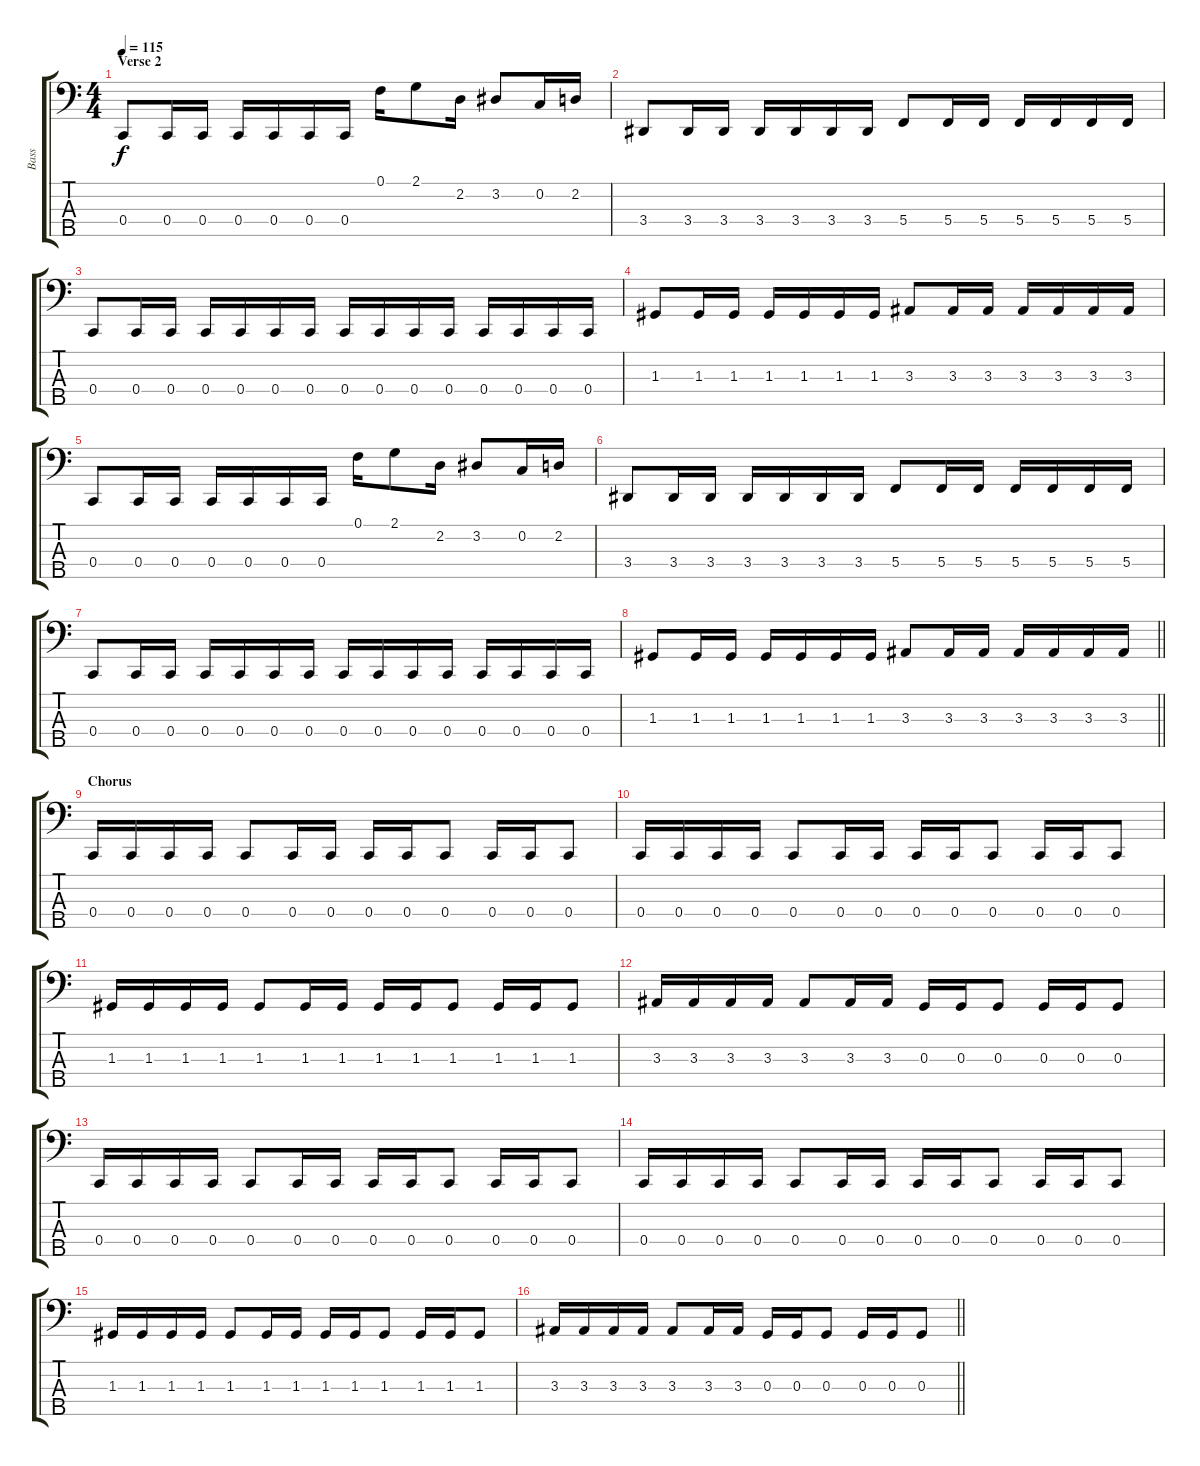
\track ("Bass" "Bass") {instrument electricbasspick}
\staff {score tabs}
\tuning (F2 C2 G1 C1 A0) {hide}
\ts (4 4)
\section ("" "Verse 2")
\tempo 115
\clef f4
\ks c
0.4.8{dy f} 0.4.16 0.4.16 0.4.16 0.4.16 0.4.16 0.4.16 0.1.16 2.1.8 2.2.16 3.2.8 0.2.16 2.2.16 |
3.4.8 3.4.16 3.4.16 3.4.16 3.4.16 3.4.16 3.4.16 5.4.8 5.4.16 5.4.16 5.4.16 5.4.16 5.4.16 5.4.16 |
0.4.8 0.4.16 0.4.16 0.4.16 0.4.16 0.4.16 0.4.16 0.4.16 0.4.16 0.4.16 0.4.16 0.4.16 0.4.16 0.4.16 0.4.16 |
1.3.8 1.3.16 1.3.16 1.3.16 1.3.16 1.3.16 1.3.16 3.3.8 3.3.16 3.3.16 3.3.16 3.3.16 3.3.16 3.3.16 |
0.4.8 0.4.16 0.4.16 0.4.16 0.4.16 0.4.16 0.4.16 0.1.16 2.1.8 2.2.16 3.2.8 0.2.16 2.2.16 |
3.4.8 3.4.16 3.4.16 3.4.16 3.4.16 3.4.16 3.4.16 5.4.8 5.4.16 5.4.16 5.4.16 5.4.16 5.4.16 5.4.16 |
0.4.8 0.4.16 0.4.16 0.4.16 0.4.16 0.4.16 0.4.16 0.4.16 0.4.16 0.4.16 0.4.16 0.4.16 0.4.16 0.4.16 0.4.16 |
\barLineRight lightlight
1.3.8 1.3.16 1.3.16 1.3.16 1.3.16 1.3.16 1.3.16 3.3.8 3.3.16 3.3.16 3.3.16 3.3.16 3.3.16 3.3.16 |
\section ("" "Chorus")
0.4.16 0.4.16 0.4.16 0.4.16 0.4.8 0.4.16 0.4.16 0.4.16 0.4.16 0.4.8 0.4.16 0.4.16 0.4.8 |
0.4.16 0.4.16 0.4.16 0.4.16 0.4.8 0.4.16 0.4.16 0.4.16 0.4.16 0.4.8 0.4.16 0.4.16 0.4.8 |
1.3.16 1.3.16 1.3.16 1.3.16 1.3.8 1.3.16 1.3.16 1.3.16 1.3.16 1.3.8 1.3.16 1.3.16 1.3.8 |
3.3.16 3.3.16 3.3.16 3.3.16 3.3.8 3.3.16 3.3.16 0.3.16 0.3.16 0.3.8 0.3.16 0.3.16 0.3.8 |
0.4.16 0.4.16 0.4.16 0.4.16 0.4.8 0.4.16 0.4.16 0.4.16 0.4.16 0.4.8 0.4.16 0.4.16 0.4.8 |
0.4.16 0.4.16 0.4.16 0.4.16 0.4.8 0.4.16 0.4.16 0.4.16 0.4.16 0.4.8 0.4.16 0.4.16 0.4.8 |
1.3.16 1.3.16 1.3.16 1.3.16 1.3.8 1.3.16 1.3.16 1.3.16 1.3.16 1.3.8 1.3.16 1.3.16 1.3.8 |
\barLineRight lightlight
3.3.16 3.3.16 3.3.16 3.3.16 3.3.8 3.3.16 3.3.16 0.3.16 0.3.16 0.3.8 0.3.16 0.3.16 0.3.8
